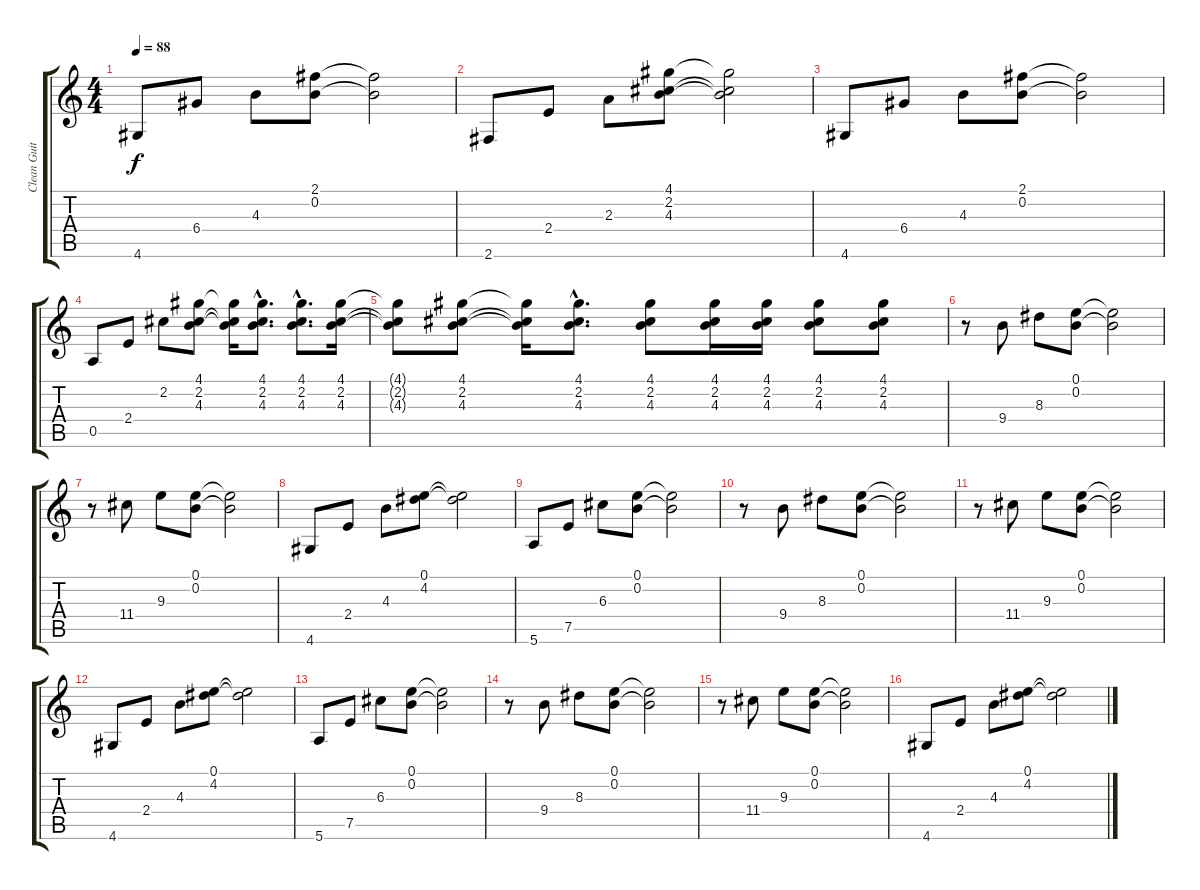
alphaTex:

\track ("Clean Guitar" "Clean Guit") {instrument acousticguitarnylon}
\staff {score tabs}
\tuning (E4 B3 G3 D3 A2 E2) {hide}
\ts (4 4)
\tempo 88
\clef g2
\ks c
4.6.8{dy f} 6.4.8 4.3.8 (2.1 0.2).8 (2.1{t} 0.2{t}).2 |
2.6.8 2.4.8 2.3.8 (4.1 2.2 4.3).8 (4.1{t} 2.2{t} 4.3{t}).2 |
4.6.8 6.4.8 4.3.8 (2.1 0.2).8 (2.1{t} 0.2{t}).2 |
0.5.8 2.4.8 2.2.8 (4.1 2.2 4.3).8 (4.1{t} 2.2{t} 4.3{t}).16 (4.1{hac} 2.2{hac} 4.3{hac}).8{d} (4.1{hac} 2.2{hac} 4.3{hac}).8{d} (4.1 2.2 4.3).16 |
(4.1{t} 2.2{t} 4.3{t}).8 (4.1 2.2 4.3).8 (4.1{t} 2.2{t} 4.3{t}).16 (4.1{hac} 2.2{hac} 4.3{hac}).8{d} (4.1 2.2 4.3).8 (4.1 2.2 4.3).16 (4.1 2.2 4.3).16 (4.1 2.2 4.3).8 (4.1 2.2 4.3).8 |
r.8 9.4.8 8.3.8 (0.1 0.2).8 (0.1{t} 0.2{t}).2 |
r.8 11.4.8 9.3.8 (0.1 0.2).8 (0.1{t} 0.2{t}).2 |
4.6.8 2.4.8 4.3.8 (0.1 4.2).8 (0.1{t} 4.2{t}).2 |
5.6.8 7.5.8 6.3.8 (0.1 0.2).8 (0.1{t} 0.2{t}).2 |
r.8 9.4.8 8.3.8 (0.1 0.2).8 (0.1{t} 0.2{t}).2 |
r.8 11.4.8 9.3.8 (0.1 0.2).8 (0.1{t} 0.2{t}).2 |
4.6.8 2.4.8 4.3.8 (0.1 4.2).8 (0.1{t} 4.2{t}).2 |
5.6.8 7.5.8 6.3.8 (0.1 0.2).8 (0.1{t} 0.2{t}).2 |
r.8 9.4.8 8.3.8 (0.1 0.2).8 (0.1{t} 0.2{t}).2 |
r.8 11.4.8 9.3.8 (0.1 0.2).8 (0.1{t} 0.2{t}).2 |
4.6.8 2.4.8 4.3.8 (0.1 4.2).8 (0.1{t} 4.2{t}).2
